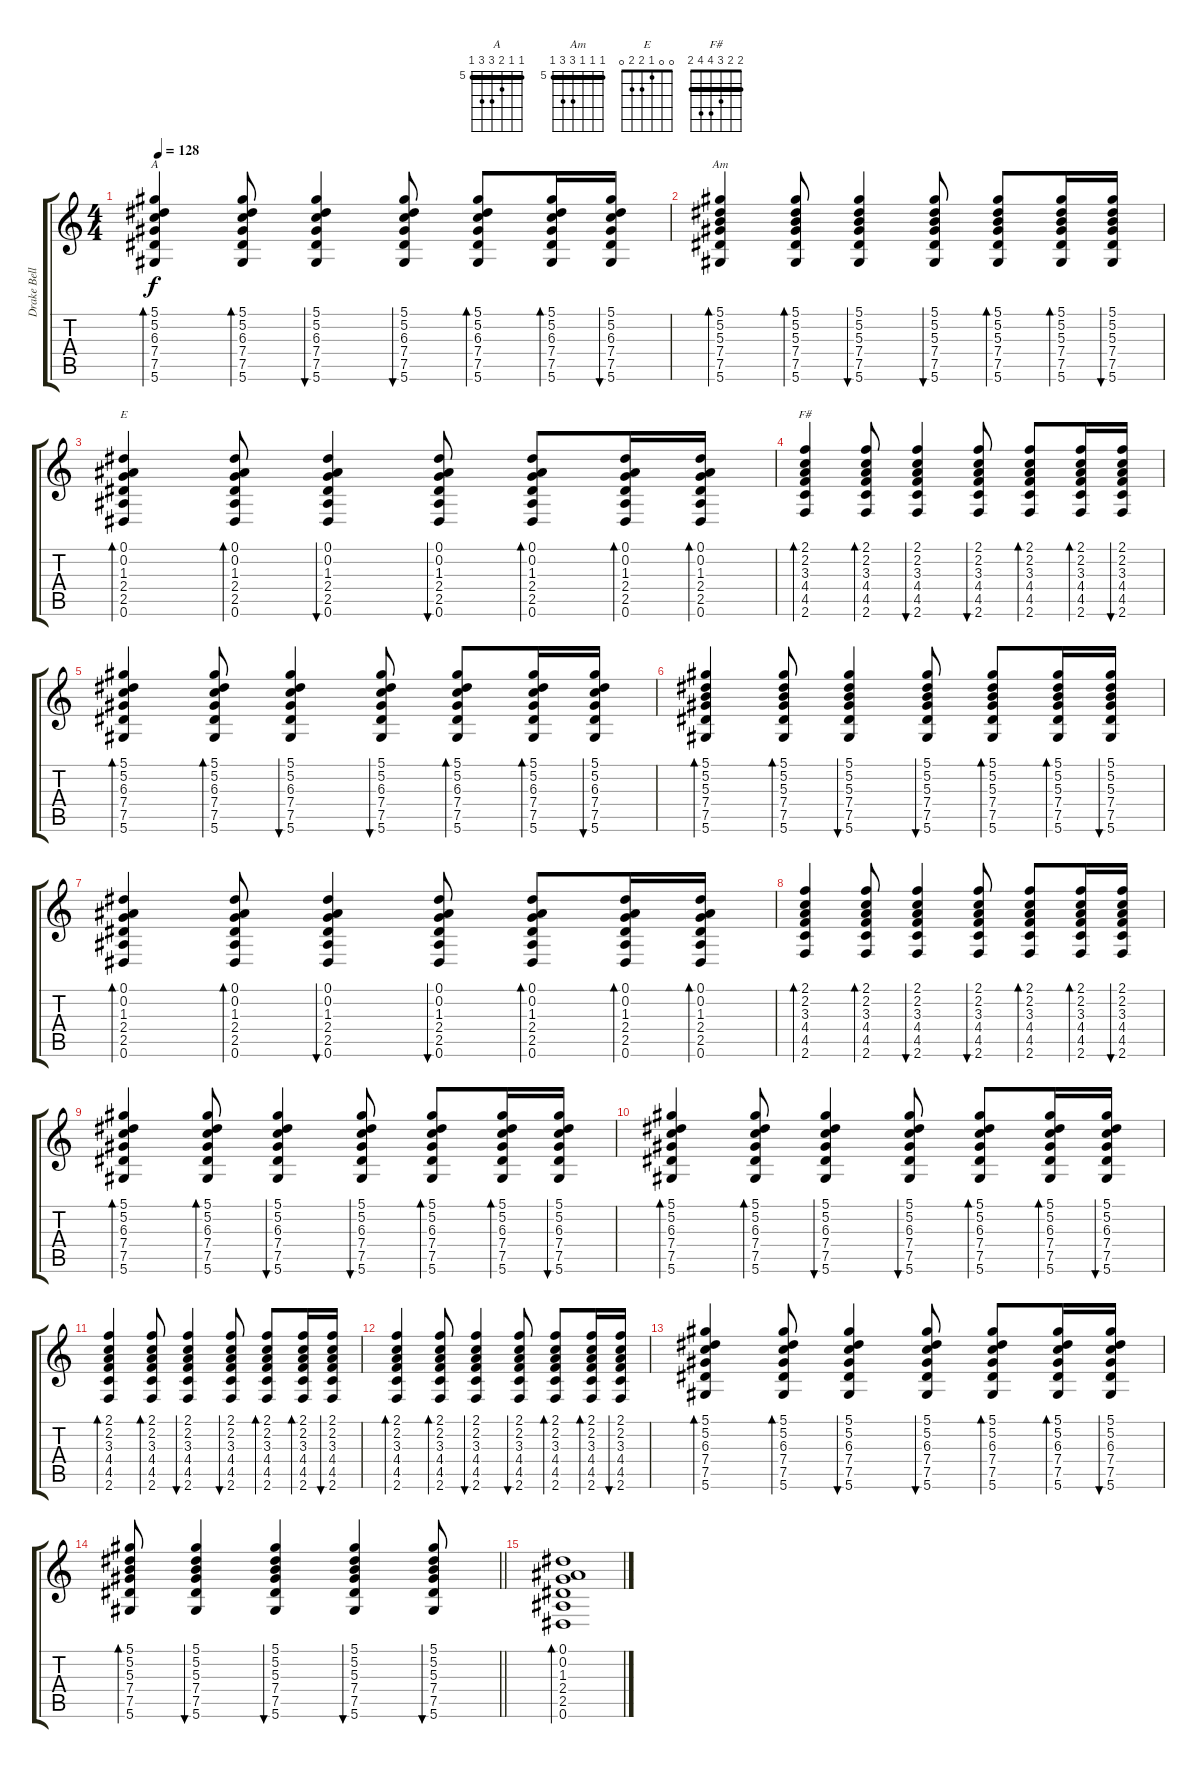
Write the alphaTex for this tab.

\track ("Drake Bell Acoustic" "Drake Bell") {instrument overdrivenguitar}
\staff {score tabs}
\tuning (Eb4 Bb3 Gb3 Db3 Ab2 Eb2) {hide}
\chord ("A" 5 5 6 7 7 5) {firstfret 5 barre 5}
\chord ("Am" 5 5 5 7 7 5) {firstfret 5 barre 5}
\chord ("E" 0 0 1 2 2 0)
\chord ("F#" 2 2 3 4 4 2) {barre 2}
\ts (4 4)
\tempo 128
\clef g2
\ks c
(5.1 5.2 6.3 7.4 7.5 5.6).4{bd 60 ch "A" dy f} (5.1 5.2 6.3 7.4 7.5 5.6).8{bd 60} (5.1 5.2 6.3 7.4 7.5 5.6).4{bu 60} (5.1 5.2 6.3 7.4 7.5 5.6).8{bu 60} (5.1 5.2 6.3 7.4 7.5 5.6).8{bd 60} (5.1 5.2 6.3 7.4 7.5 5.6).16{bd 60} (5.1 5.2 6.3 7.4 7.5 5.6).16{bu 60} |
(5.1 5.2 5.3 7.4 7.5 5.6).4{bd 60 ch "Am"} (5.1 5.2 5.3 7.4 7.5 5.6).8{bd 60} (5.1 5.2 5.3 7.4 7.5 5.6).4{bu 60} (5.1 5.2 5.3 7.4 7.5 5.6).8{bu 60} (5.1 5.2 5.3 7.4 7.5 5.6).8{bd 60} (5.1 5.2 5.3 7.4 7.5 5.6).16{bd 60} (5.1 5.2 5.3 7.4 7.5 5.6).16{bu 60} |
(0.1 0.2 1.3 2.4 2.5 0.6).4{bd 60 ch "E"} (0.1 0.2 1.3 2.4 2.5 0.6).8{bd 60} (0.1 0.2 1.3 2.4 2.5 0.6).4{bu 60} (0.1 0.2 1.3 2.4 2.5 0.6).8{bu 60} (0.1 0.2 1.3 2.4 2.5 0.6).8{bd 60} (0.1 0.2 1.3 2.4 2.5 0.6).16{bd 60} (0.1 0.2 1.3 2.4 2.5 0.6).16{bd 60} |
(2.1 2.2 3.3 4.4 4.5 2.6).4{bd 60 ch "F#"} (2.1 2.2 3.3 4.4 4.5 2.6).8{bd 60} (2.1 2.2 3.3 4.4 4.5 2.6).4{bu 60} (2.1 2.2 3.3 4.4 4.5 2.6).8{bu 60} (2.1 2.2 3.3 4.4 4.5 2.6).8{bd 60} (2.1 2.2 3.3 4.4 4.5 2.6).16{bd 60} (2.1 2.2 3.3 4.4 4.5 2.6).16{bu 60} |
(5.1 5.2 6.3 7.4 7.5 5.6).4{bd 60} (5.1 5.2 6.3 7.4 7.5 5.6).8{bd 60} (5.1 5.2 6.3 7.4 7.5 5.6).4{bu 60} (5.1 5.2 6.3 7.4 7.5 5.6).8{bu 60} (5.1 5.2 6.3 7.4 7.5 5.6).8{bd 60} (5.1 5.2 6.3 7.4 7.5 5.6).16{bd 60} (5.1 5.2 6.3 7.4 7.5 5.6).16{bu 60} |
(5.1 5.2 5.3 7.4 7.5 5.6).4{bd 60} (5.1 5.2 5.3 7.4 7.5 5.6).8{bd 60} (5.1 5.2 5.3 7.4 7.5 5.6).4{bu 60} (5.1 5.2 5.3 7.4 7.5 5.6).8{bu 60} (5.1 5.2 5.3 7.4 7.5 5.6).8{bd 60} (5.1 5.2 5.3 7.4 7.5 5.6).16{bd 60} (5.1 5.2 5.3 7.4 7.5 5.6).16{bu 60} |
(0.1 0.2 1.3 2.4 2.5 0.6).4{bd 60} (0.1 0.2 1.3 2.4 2.5 0.6).8{bd 60} (0.1 0.2 1.3 2.4 2.5 0.6).4{bu 60} (0.1 0.2 1.3 2.4 2.5 0.6).8{bu 60} (0.1 0.2 1.3 2.4 2.5 0.6).8{bd 60} (0.1 0.2 1.3 2.4 2.5 0.6).16{bd 60} (0.1 0.2 1.3 2.4 2.5 0.6).16{bd 60} |
(2.1 2.2 3.3 4.4 4.5 2.6).4{bd 60} (2.1 2.2 3.3 4.4 4.5 2.6).8{bd 60} (2.1 2.2 3.3 4.4 4.5 2.6).4{bu 60} (2.1 2.2 3.3 4.4 4.5 2.6).8{bu 60} (2.1 2.2 3.3 4.4 4.5 2.6).8{bd 60} (2.1 2.2 3.3 4.4 4.5 2.6).16{bd 60} (2.1 2.2 3.3 4.4 4.5 2.6).16{bu 60} |
(5.1 5.2 6.3 7.4 7.5 5.6).4{bd 60} (5.1 5.2 6.3 7.4 7.5 5.6).8{bd 60} (5.1 5.2 6.3 7.4 7.5 5.6).4{bu 60} (5.1 5.2 6.3 7.4 7.5 5.6).8{bu 60} (5.1 5.2 6.3 7.4 7.5 5.6).8{bd 60} (5.1 5.2 6.3 7.4 7.5 5.6).16{bd 60} (5.1 5.2 6.3 7.4 7.5 5.6).16{bu 60} |
(5.1 5.2 6.3 7.4 7.5 5.6).4{bd 60} (5.1 5.2 6.3 7.4 7.5 5.6).8{bd 60} (5.1 5.2 6.3 7.4 7.5 5.6).4{bu 60} (5.1 5.2 6.3 7.4 7.5 5.6).8{bu 60} (5.1 5.2 6.3 7.4 7.5 5.6).8{bd 60} (5.1 5.2 6.3 7.4 7.5 5.6).16{bd 60} (5.1 5.2 6.3 7.4 7.5 5.6).16{bu 60} |
(2.1 2.2 3.3 4.4 4.5 2.6).4{bd 60} (2.1 2.2 3.3 4.4 4.5 2.6).8{bd 60} (2.1 2.2 3.3 4.4 4.5 2.6).4{bu 60} (2.1 2.2 3.3 4.4 4.5 2.6).8{bu 60} (2.1 2.2 3.3 4.4 4.5 2.6).8{bd 60} (2.1 2.2 3.3 4.4 4.5 2.6).16{bd 60} (2.1 2.2 3.3 4.4 4.5 2.6).16{bu 60} |
(2.1 2.2 3.3 4.4 4.5 2.6).4{bd 60} (2.1 2.2 3.3 4.4 4.5 2.6).8{bd 60} (2.1 2.2 3.3 4.4 4.5 2.6).4{bu 60} (2.1 2.2 3.3 4.4 4.5 2.6).8{bu 60} (2.1 2.2 3.3 4.4 4.5 2.6).8{bd 60} (2.1 2.2 3.3 4.4 4.5 2.6).16{bd 60} (2.1 2.2 3.3 4.4 4.5 2.6).16{bu 60} |
(5.1 5.2 6.3 7.4 7.5 5.6).4{bd 60} (5.1 5.2 6.3 7.4 7.5 5.6).8{bd 60} (5.1 5.2 6.3 7.4 7.5 5.6).4{bu 60} (5.1 5.2 6.3 7.4 7.5 5.6).8{bu 60} (5.1 5.2 6.3 7.4 7.5 5.6).8{bd 60} (5.1 5.2 6.3 7.4 7.5 5.6).16{bd 60} (5.1 5.2 6.3 7.4 7.5 5.6).16{bu 60} |
\barLineRight lightlight
(5.1 5.2 5.3 7.4 7.5 5.6).8{bd 60} (5.1 5.2 5.3 7.4 7.5 5.6).4{bu 60} (5.1 5.2 5.3 7.4 7.5 5.6).4{bu 60} (5.1 5.2 5.3 7.4 7.5 5.6).4{bu 60} (5.1 5.2 5.3 7.4 7.5 5.6).8{bu 60} |
(0.1 0.2 1.3 2.4 2.5 0.6).1{bd 60}
